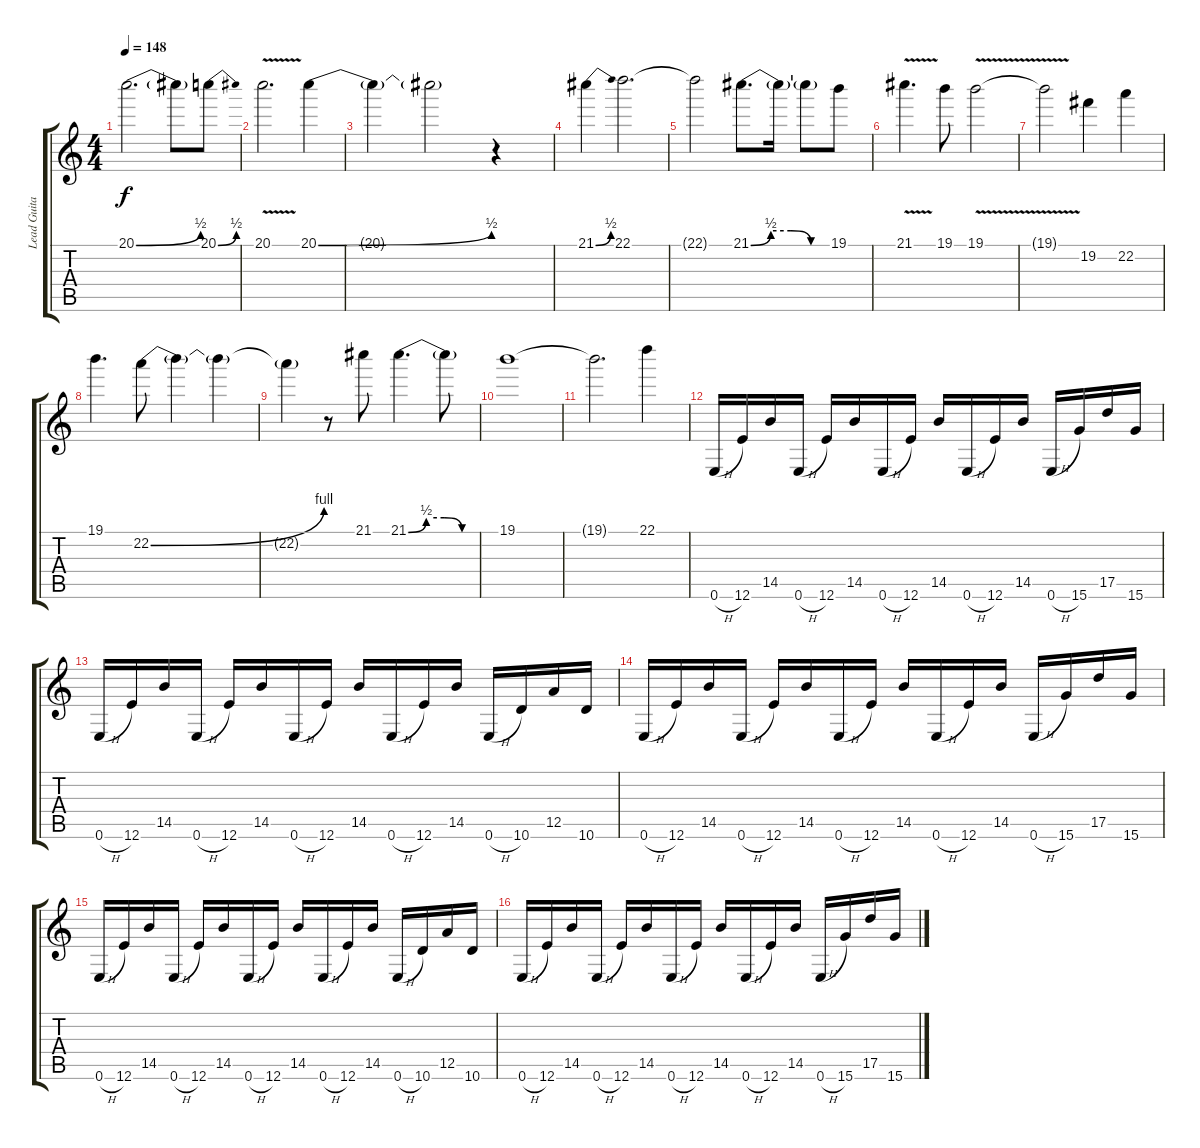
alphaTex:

\track ("Lead Guitar" "Lead Guita") {instrument distortionguitar}
\staff {score tabs}
\tuning (E4 B3 G3 D3 A2 E2) {hide}
\ts (4 4)
\tempo 148
\clef g2
\ks c
20.1{be (bend 0 0 60 2)}.2{d dy f} 20.1{t}.8 20.1{be (bend 0 0 60 2)}.8 |
20.1{v}.2{d} 20.1{be (bend 0 0 60 2)}.4 |
20.1{t}.4 20.1{t}.2 r.4 |
21.1{be (bend 0 0 60 2)}.4 22.1.2{d} |
22.1{t}.2 21.1{be (custom 0 0 15 2 30 2 45 0 60 0)}.8{d} 21.1{t}.16 21.1{t}.8 19.1.8 |
21.1{v}.4{d} 19.1.8 19.1{v}.2 |
19.1{t}.2 19.2.4 22.2.4 |
19.1.4{d} 22.2{be (bend 0 0 60 4)}.8 22.2{t}.4 22.2{t}.4 |
22.2{t}.4 r.8 21.1.8 21.1{be (custom 0 0 15 2 30 2 45 0 60 0)}.4{d} 21.1{t}.8 |
19.1.1 |
19.1{t}.2{d} 22.1.4 |
0.6{h}.16 12.6.16 14.5.16 0.6{h}.16 12.6.16 14.5.16 0.6{h}.16 12.6.16 14.5.16 0.6{h}.16 12.6.16 14.5.16 0.6{h}.16 15.6.16 17.5.16 15.6.16 |
0.6{h}.16 12.6.16 14.5.16 0.6{h}.16 12.6.16 14.5.16 0.6{h}.16 12.6.16 14.5.16 0.6{h}.16 12.6.16 14.5.16 0.6{h}.16 10.6.16 12.5.16 10.6.16 |
0.6{h}.16 12.6.16 14.5.16 0.6{h}.16 12.6.16 14.5.16 0.6{h}.16 12.6.16 14.5.16 0.6{h}.16 12.6.16 14.5.16 0.6{h}.16 15.6.16 17.5.16 15.6.16 |
0.6{h}.16 12.6.16 14.5.16 0.6{h}.16 12.6.16 14.5.16 0.6{h}.16 12.6.16 14.5.16 0.6{h}.16 12.6.16 14.5.16 0.6{h}.16 10.6.16 12.5.16 10.6.16 |
0.6{h}.16 12.6.16 14.5.16 0.6{h}.16 12.6.16 14.5.16 0.6{h}.16 12.6.16 14.5.16 0.6{h}.16 12.6.16 14.5.16 0.6{h}.16 15.6.16 17.5.16 15.6.16
